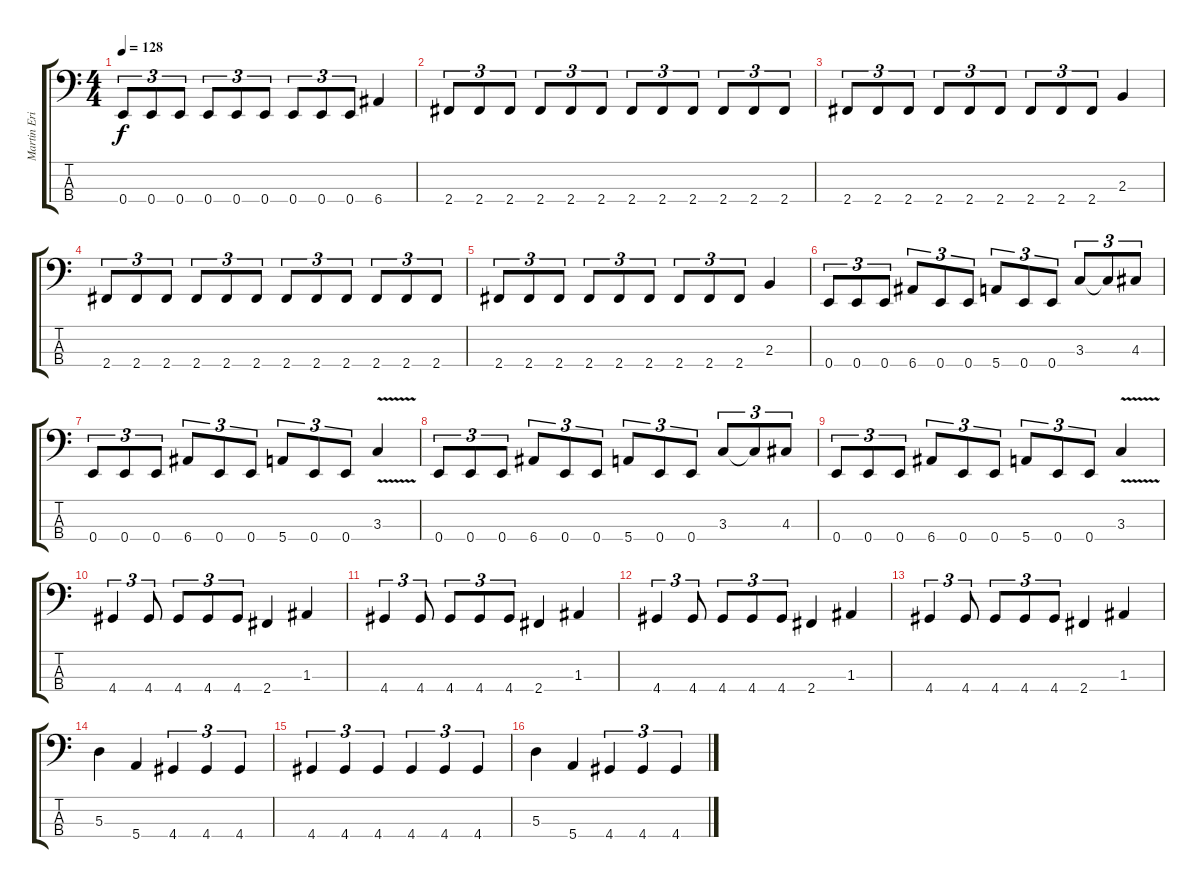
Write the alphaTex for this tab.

\track ("Martin Eric Ain (Bass)" "Martin Eri") {instrument electricbasspick}
\staff {score tabs}
\tuning (G2 D2 A1 E1) {hide}
\ts (4 4)
\tempo 128
\clef f4
\ks c
0.4.8{tu (3 2) dy f} 0.4.8{tu (3 2)} 0.4.8{tu (3 2)} 0.4.8{tu (3 2)} 0.4.8{tu (3 2)} 0.4.8{tu (3 2)} 0.4.8{tu (3 2)} 0.4.8{tu (3 2)} 0.4.8{tu (3 2)} 6.4.4 |
2.4.8{tu (3 2)} 2.4.8{tu (3 2)} 2.4.8{tu (3 2)} 2.4.8{tu (3 2)} 2.4.8{tu (3 2)} 2.4.8{tu (3 2)} 2.4.8{tu (3 2)} 2.4.8{tu (3 2)} 2.4.8{tu (3 2)} 2.4.8{tu (3 2)} 2.4.8{tu (3 2)} 2.4.8{tu (3 2)} |
2.4.8{tu (3 2)} 2.4.8{tu (3 2)} 2.4.8{tu (3 2)} 2.4.8{tu (3 2)} 2.4.8{tu (3 2)} 2.4.8{tu (3 2)} 2.4.8{tu (3 2)} 2.4.8{tu (3 2)} 2.4.8{tu (3 2)} 2.3.4 |
2.4.8{tu (3 2)} 2.4.8{tu (3 2)} 2.4.8{tu (3 2)} 2.4.8{tu (3 2)} 2.4.8{tu (3 2)} 2.4.8{tu (3 2)} 2.4.8{tu (3 2)} 2.4.8{tu (3 2)} 2.4.8{tu (3 2)} 2.4.8{tu (3 2)} 2.4.8{tu (3 2)} 2.4.8{tu (3 2)} |
2.4.8{tu (3 2)} 2.4.8{tu (3 2)} 2.4.8{tu (3 2)} 2.4.8{tu (3 2)} 2.4.8{tu (3 2)} 2.4.8{tu (3 2)} 2.4.8{tu (3 2)} 2.4.8{tu (3 2)} 2.4.8{tu (3 2)} 2.3.4 |
0.4.8{tu (3 2)} 0.4.8{tu (3 2)} 0.4.8{tu (3 2)} 6.4.8{tu (3 2)} 0.4.8{tu (3 2)} 0.4.8{tu (3 2)} 5.4.8{tu (3 2)} 0.4.8{tu (3 2)} 0.4.8{tu (3 2)} 3.3.8{tu (3 2)} 3.3{t}.8{tu (3 2)} 4.3.8{tu (3 2)} |
0.4.8{tu (3 2)} 0.4.8{tu (3 2)} 0.4.8{tu (3 2)} 6.4.8{tu (3 2)} 0.4.8{tu (3 2)} 0.4.8{tu (3 2)} 5.4.8{tu (3 2)} 0.4.8{tu (3 2)} 0.4.8{tu (3 2)} 3.3{v}.4 |
0.4.8{tu (3 2)} 0.4.8{tu (3 2)} 0.4.8{tu (3 2)} 6.4.8{tu (3 2)} 0.4.8{tu (3 2)} 0.4.8{tu (3 2)} 5.4.8{tu (3 2)} 0.4.8{tu (3 2)} 0.4.8{tu (3 2)} 3.3.8{tu (3 2)} 3.3{t}.8{tu (3 2)} 4.3.8{tu (3 2)} |
0.4.8{tu (3 2)} 0.4.8{tu (3 2)} 0.4.8{tu (3 2)} 6.4.8{tu (3 2)} 0.4.8{tu (3 2)} 0.4.8{tu (3 2)} 5.4.8{tu (3 2)} 0.4.8{tu (3 2)} 0.4.8{tu (3 2)} 3.3{v}.4 |
4.4.4{tu (3 2)} 4.4.8{tu (3 2)} 4.4.8{tu (3 2)} 4.4.8{tu (3 2)} 4.4.8{tu (3 2)} 2.4.4 1.3.4 |
4.4.4{tu (3 2)} 4.4.8{tu (3 2)} 4.4.8{tu (3 2)} 4.4.8{tu (3 2)} 4.4.8{tu (3 2)} 2.4.4 1.3.4 |
4.4.4{tu (3 2)} 4.4.8{tu (3 2)} 4.4.8{tu (3 2)} 4.4.8{tu (3 2)} 4.4.8{tu (3 2)} 2.4.4 1.3.4 |
4.4.4{tu (3 2)} 4.4.8{tu (3 2)} 4.4.8{tu (3 2)} 4.4.8{tu (3 2)} 4.4.8{tu (3 2)} 2.4.4 1.3.4 |
5.3.4 5.4.4 4.4.4{tu (3 2)} 4.4.4{tu (3 2)} 4.4.4{tu (3 2)} |
4.4.4{tu (3 2)} 4.4.4{tu (3 2)} 4.4.4{tu (3 2)} 4.4.4{tu (3 2)} 4.4.4{tu (3 2)} 4.4.4{tu (3 2)} |
5.3.4 5.4.4 4.4.4{tu (3 2)} 4.4.4{tu (3 2)} 4.4.4{tu (3 2)}
